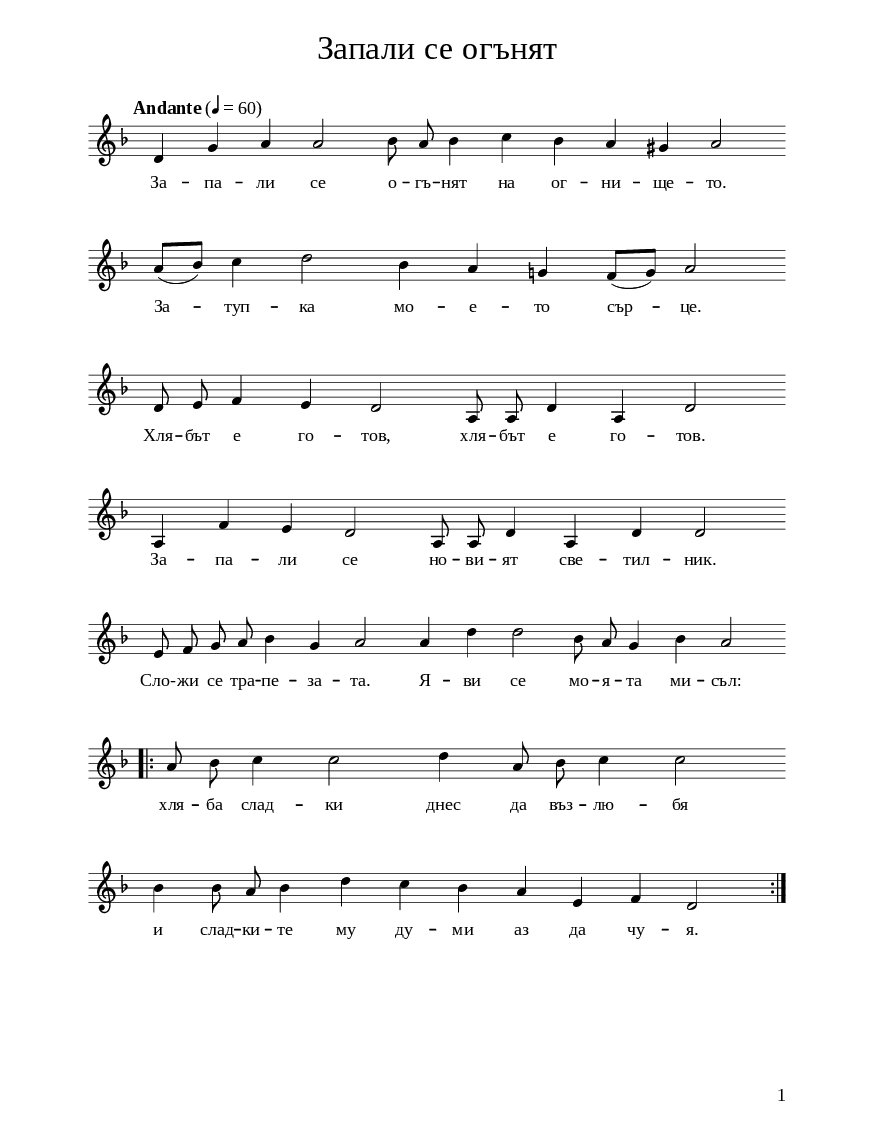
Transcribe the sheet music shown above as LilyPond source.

\version "2.24.2"

% include paper part and global functions
\include "include/globals.ily"

\bookpart {
  \label #'ref097
  \tocItem \markup "Запали се огънят"
  \include "include/bookpart-paper.ily"
  \score {
    \include "include/score-layout.ily"


    \new Voice \absolute  {
      \clef treble
      \key d \minor
      \tempoFunc "Andante" 4 "60"
      \omit Score.TimeSignature
      \cadenzaOn % allows custom bar lines
      \autoBeamOff

      d'4 g'4 a' a'2 bes'8 a' bes'4 c'' bes' a'4 gis' a'2 \break

      a'8 [( bes' )]  c''4 d''2  bes'4 a' g' f'8 [( g' )]  a'2 \break

      d'8 e' f'4 e' d'2 a8 a d'4 a d'2 \break

      a4  f'4 e' d'2 a8 a d'4 a d'4 d'2  \break

      e'8 f' g' a' bes'4 g' a'2

      a'4 d''4 d''2 bes'8 a' g'4 bes'4 a'2 \break

      \bar ".|:" a'8 bes' c''4 c''2 d''4 a'8 bes' c''4 c''2 \break

      bes'4  bes'8 a' bes'4 d''  c''4 bes' a' e' f'4 d'2 \bar ":|."
    }

    \addlyrics {
      За -- па --
      ли се о -- гъ -- нят на ог -- ни -- ще -- то.
      За -- туп -- ка мо -- е -- то сър -- це. Хля --
      бът е го -- тов, хля -- бът е го -- тов. За --
      па -- ли се но -- ви -- ят све -- тил -- ник.
      "Сло-" -- жи се тра -- пе -- за -- та. Я -- ви се
      мо -- я -- та ми -- съл: хля -- ба слад -- ки
      днес да въз -- лю -- бя и слад -- ки -- те му
      ду -- ми аз да чу -- я.
    }

    \header {
      title = \titleFunc "Запали се огънят" "Zapali se ogănjat"
    }

    \midi{}

  } % score

} % bookpart
